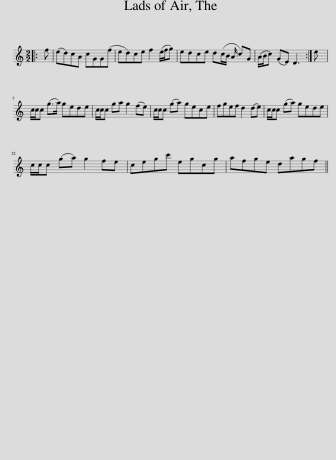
X:1
L:1/8
M:2/2
I:linebreak $
K:C
V:1 treble
V:1
|: f | (ed)cA cGG(f | ed)ce f2 (e/f/g) | edce d(c/B/ A/ c)G | (A/B/c) (GE) D3 :| %5
 e |$ c/c/c (g>a) gede | c/c/c ga g2 (fe) | c/c/c (ga) gece | fgef d2 (de) | %10
 c/c/c (ga) gede |$ c/c/c (ga) g2 fe | cegc' egcg | afge dagf || %14
